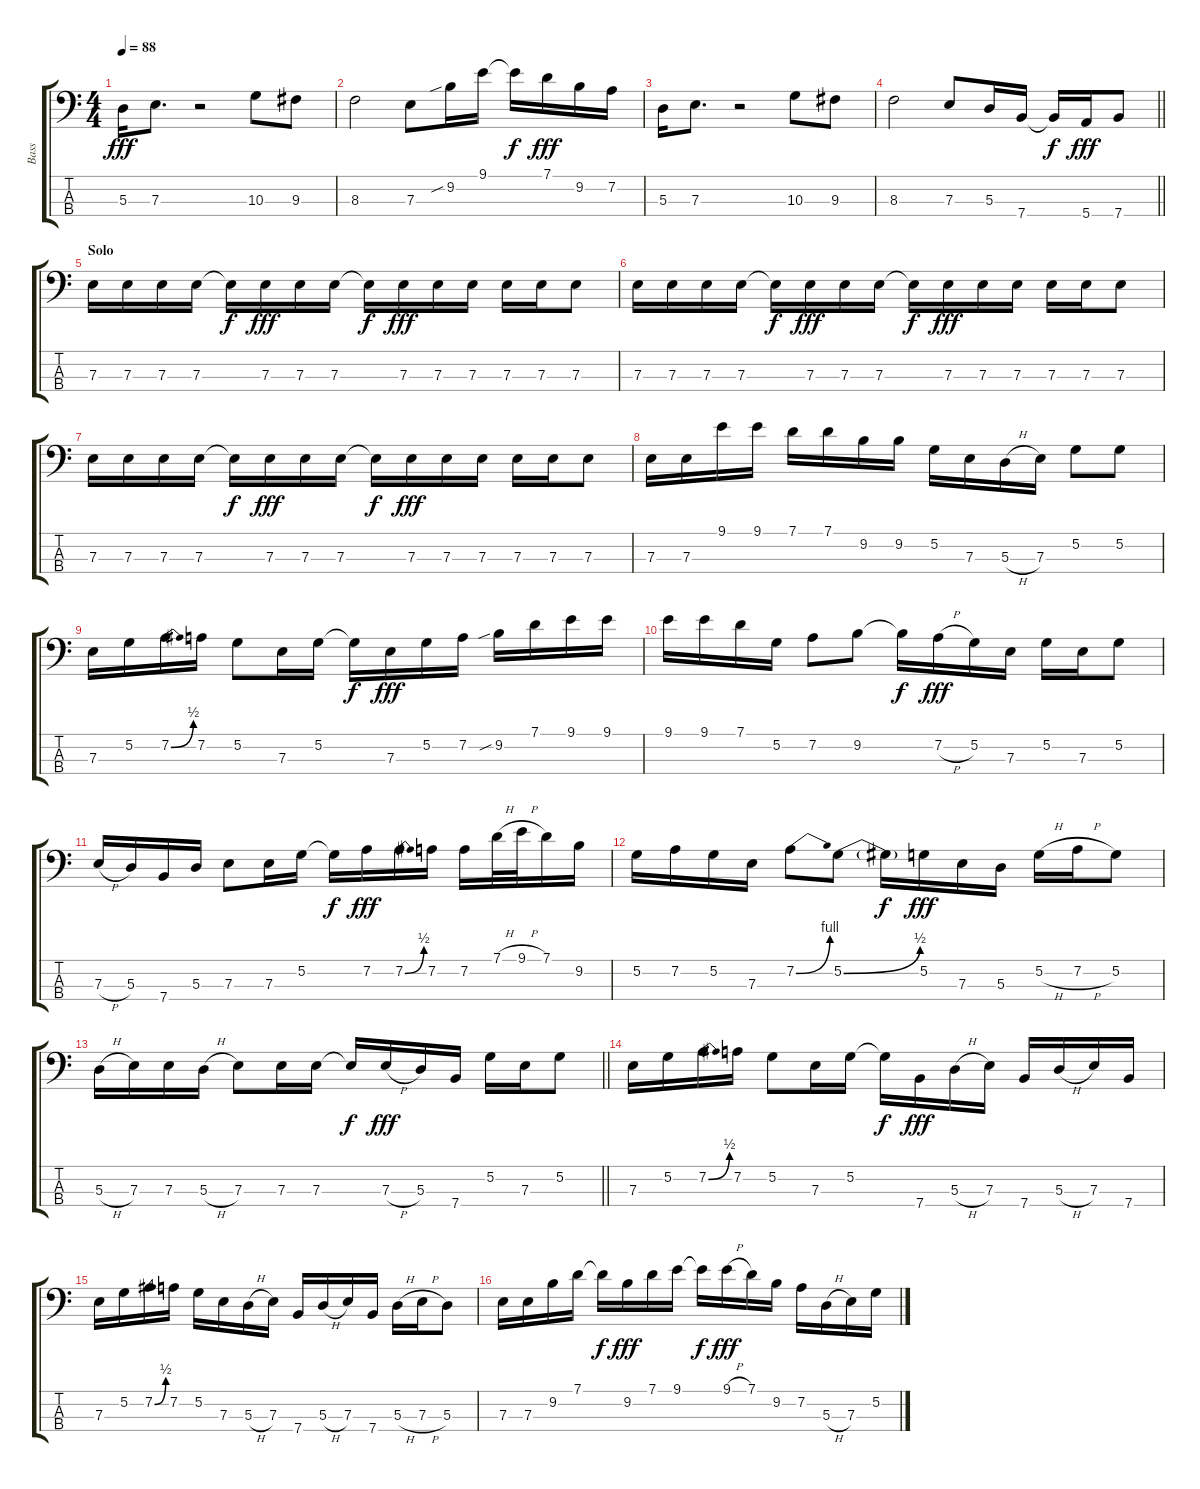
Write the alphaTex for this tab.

\track ("Bass" "Bass") {instrument electricbassfinger}
\staff {score tabs}
\tuning (G2 D2 A1 E1) {hide}
\ts (4 4)
\tempo 88
\clef f4
\ks c
5.3.16{dy fff} 7.3.8{d} r.2 10.3.8 9.3.8 |
8.3.2 7.3.8 9.2{sib}.16 9.1.16 9.1{t}.16{dy f} 7.1.16{dy fff} 9.2.16 7.2.16 |
5.3.16 7.3.8{d} r.2 10.3.8 9.3.8 |
\barLineRight lightlight
8.3.2 7.3.8 5.3.16 7.4.16 7.4{t}.16{dy f} 5.4.16{dy fff} 7.4.8 |
\section ("" "Solo")
7.3.16 7.3.16 7.3.16 7.3.16 7.3{t}.16{dy f} 7.3.16{dy fff} 7.3.16 7.3.16 7.3{t}.16{dy f} 7.3.16{dy fff} 7.3.16 7.3.16 7.3.16 7.3.16 7.3.8 |
7.3.16 7.3.16 7.3.16 7.3.16 7.3{t}.16{dy f} 7.3.16{dy fff} 7.3.16 7.3.16 7.3{t}.16{dy f} 7.3.16{dy fff} 7.3.16 7.3.16 7.3.16 7.3.16 7.3.8 |
7.3.16 7.3.16 7.3.16 7.3.16 7.3{t}.16{dy f} 7.3.16{dy fff} 7.3.16 7.3.16 7.3{t}.16{dy f} 7.3.16{dy fff} 7.3.16 7.3.16 7.3.16 7.3.16 7.3.8 |
7.3.16 7.3.16 9.1.16 9.1.16 7.1.16 7.1.16 9.2.16 9.2.16 5.2.16 7.3.16 5.3{h}.16 7.3.16 5.2.8 5.2.8 |
7.3.16 5.2.16 7.2{be (bend 0 0 60 2)}.16 7.2.16 5.2.8 7.3.16 5.2.16 5.2{t}.16{dy f} 7.3.16{dy fff} 5.2.16 7.2.16 9.2{sib}.16 7.1.16 9.1.16 9.1.16 |
9.1.16 9.1.16 7.1.16 5.2.16 7.2.8 9.2.8 9.2{t}.16{dy f} 7.2{h}.16{dy fff} 5.2.16 7.3.16 5.2.16 7.3.16 5.2.8 |
7.3{h}.16 5.3.16 7.4.16 5.3.16 7.3.8 7.3.16 5.2.16 5.2{t}.16{dy f} 7.2.16{dy fff} 7.2{be (bend 0 0 60 2)}.16 7.2.16 7.2.16 7.1{h}.32 9.1{h}.32 7.1.16 9.2.16 |
5.2.16 7.2.16 5.2.16 7.3.16 7.2{be (bend 0 0 60 4)}.8 5.2{be (bend 0 0 60 2)}.8 5.2{t}.16{dy f} 5.2.16{dy fff} 7.3.16 5.3.16 5.2{h}.16 7.2{h}.16 5.2.8 |
\barLineRight lightlight
5.3{h}.16 7.3.16 7.3.16 5.3{h}.16 7.3.8 7.3.16 7.3.16 7.3{t}.16{dy f} 7.3{h}.16{dy fff} 5.3.16 7.4.16 5.2.16 7.3.16 5.2.8 |
7.3.16 5.2.16 7.2{be (bend 0 0 60 2)}.16 7.2.16 5.2.8 7.3.16 5.2.16 5.2{t}.16{dy f} 7.4.16{dy fff} 5.3{h}.16 7.3.16 7.4.16 5.3{h}.16 7.3.16 7.4.16 |
7.3.16 5.2.16 7.2{be (bend 0 0 60 2)}.16 7.2.16 5.2.16 7.3.16 5.3{h}.16 7.3.16 7.4.16 5.3{h}.16 7.3.16 7.4.16 5.3{h}.16 7.3{h}.16 5.3.8 |
7.3.16 7.3.16 9.2.16 7.1.16 7.1{t}.16{dy f} 9.2.16{dy fff} 7.1.16 9.1.16 9.1{t}.16{dy f} 9.1{h}.16{dy fff} 7.1.16 9.2.16 7.2.16 5.3{h}.16 7.3.16 5.2.16
